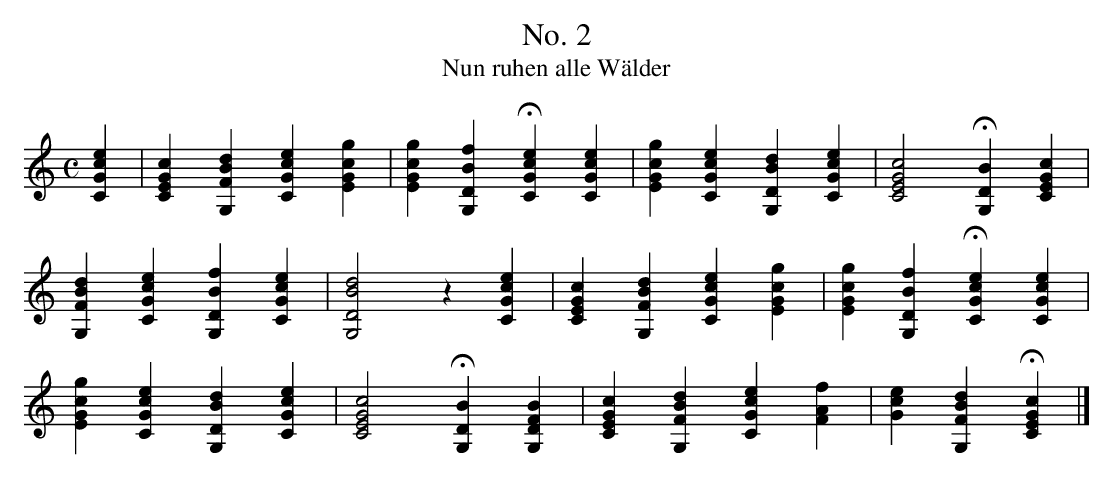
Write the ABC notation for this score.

X:1
T:No. 2
T: Nun ruhen alle Wälder
M:C
L:1/4
K:C
[CGce] | [CEGc] [G,FBd] [CGce] [EGcg] | [EGcg] [G,DBf] H[CGce] [CGce] | [EGcg] [CGce] [G,DBd] [CGce] | [CEGc]2 H[G,DB] [CEGc] |
[G,FBd] [CGce] [G,DBf] [CGce] | [G,DBd]2 z [CGce] | [CEGc] [G,FBd] [CGce] [EGcg] | [EGcg] [G,DBf] H[CGce] [CGce] |
[EGcg] [CGce] [G,DBd] [CGce] | [CEGc]2 H[G,DB] [G,DFB] | [CEGc] [G,FBd] [CGce] [FAf] | [Gce] [G,FBd] H[CEGc] |]
